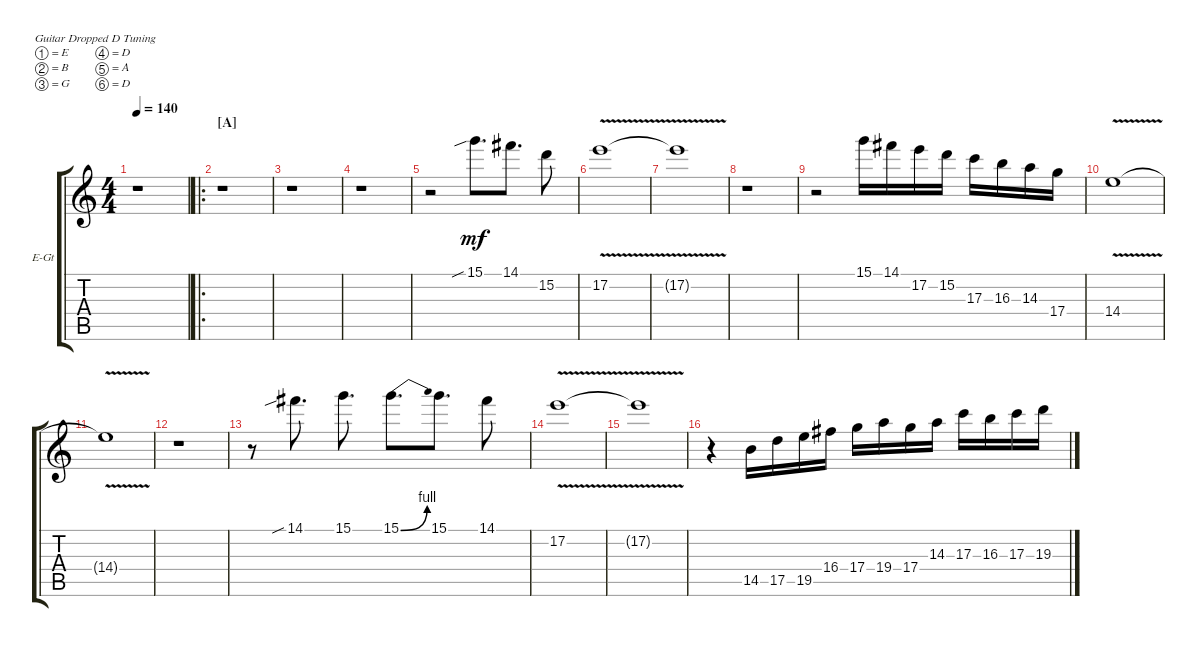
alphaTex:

\defaultSystemsLayout 4
\bracketExtendMode groupsimilarinstruments
\firstSystemTrackNameOrientation horizontal
\otherSystemsTrackNameOrientation horizontal
\track ("Lead 1" "E-Gt") {instrument distortionguitar}
\staff {score tabs}
\tuning (E4 B3 G3 D3 A2 D2)
\ts (4 4)
\tempo 140
\clef g2
\ks c
r.1{dy mf instrument distortionguitar} |
\ro
\section ("A" "")
r.1 |
r.1 |
r.1 |
r.2 15.1{sib}.8{d} 14.1.8{d} 15.2.8 |
17.2{v}.1 |
17.2{v t}.1 |
r.1 |
r.2 15.1.16 14.1.16 17.2.16 15.2.16 17.3.16 16.3.16 14.3.16 17.4.16 |
14.4{v}.1 |
14.4{v t}.1 |
r.1 |
r.8 14.1{sib}.8{d} 15.1.8{d} 15.1{be (bend 0 0 15 4)}.8{d} 15.1.8{d} 14.1.8 |
17.2{v}.1 |
17.2{v t}.1 |
r.4 14.5.16 17.5.16 19.5.16 16.4.16 17.4.16 19.4.16 17.4.16 14.3.16 17.3.16 16.3.16 17.3.16 19.3.16
